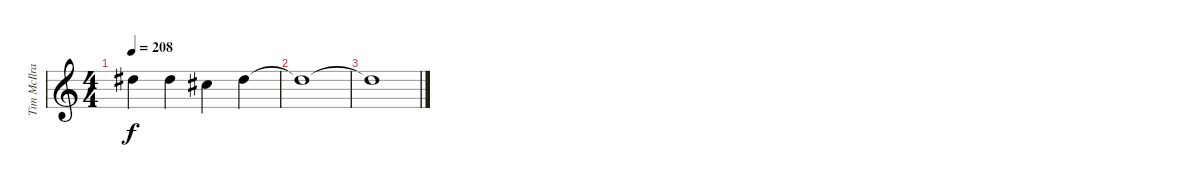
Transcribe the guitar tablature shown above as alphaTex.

\track ("Tim McIlrath - Vocals" "Tim McIlra") {instrument distortionguitar}
\staff {score}
\tuning (Eb4 Bb3 Gb3 Db3 Ab2 Eb2) {hide}
\ts (4 4)
\tempo 208
\clef g2
\ks c
5.2{t}.4{dy f} 5.2.4 3.2.4 5.2.4 |
5.2{t}.1 |
5.2{t}.1
